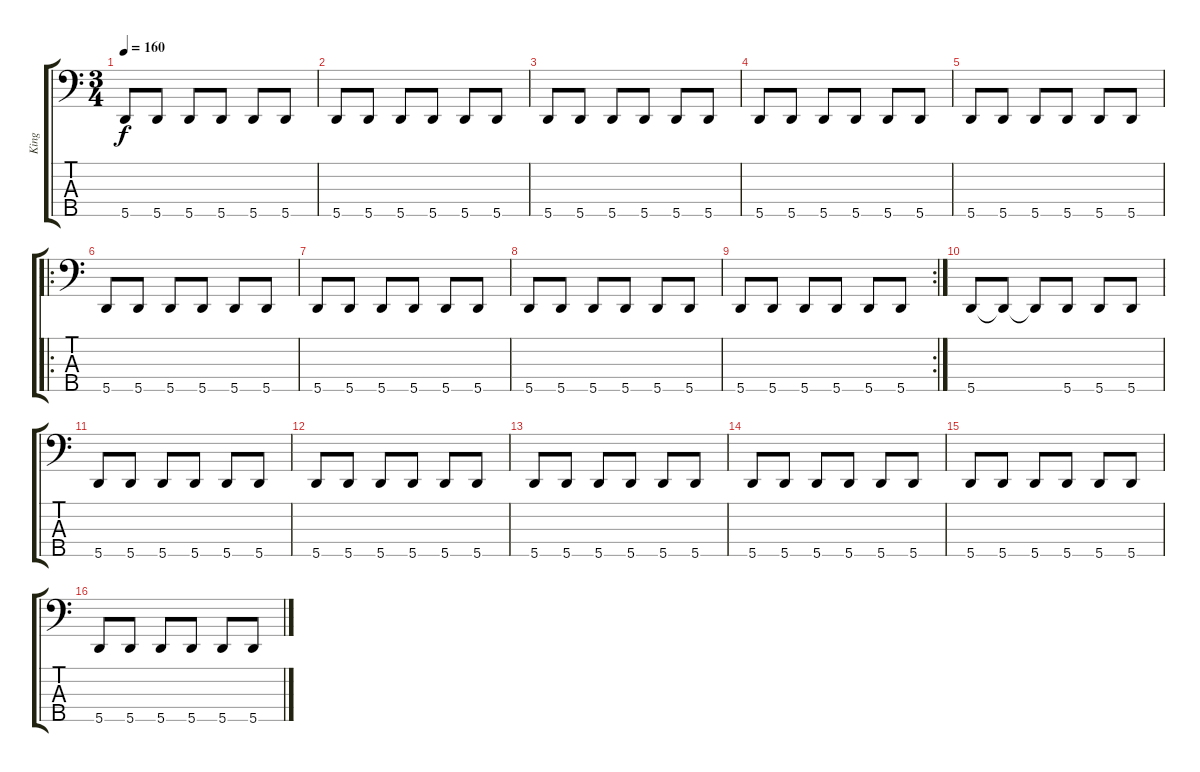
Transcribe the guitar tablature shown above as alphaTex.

\track ("King" "King") {instrument electricbassfinger}
\staff {score tabs}
\tuning (F2 C2 G1 D1 A0) {hide}
\ts (3 4)
\tempo 160
\clef f4
\ks c
5.5.8{dy f} 5.5.8 5.5.8 5.5.8 5.5.8 5.5.8 |
5.5.8 5.5.8 5.5.8 5.5.8 5.5.8 5.5.8 |
5.5.8 5.5.8 5.5.8 5.5.8 5.5.8 5.5.8 |
5.5.8 5.5.8 5.5.8 5.5.8 5.5.8 5.5.8 |
5.5.8 5.5.8 5.5.8 5.5.8 5.5.8 5.5.8 |
\ro
5.5.8 5.5.8 5.5.8 5.5.8 5.5.8 5.5.8 |
5.5.8 5.5.8 5.5.8 5.5.8 5.5.8 5.5.8 |
5.5.8 5.5.8 5.5.8 5.5.8 5.5.8 5.5.8 |
\rc 2
5.5.8 5.5.8 5.5.8 5.5.8 5.5.8 5.5.8 |
5.5.8 5.5{t}.8 5.5{t}.8 5.5.8 5.5.8 5.5.8 |
5.5.8 5.5.8 5.5.8 5.5.8 5.5.8 5.5.8 |
5.5.8 5.5.8 5.5.8 5.5.8 5.5.8 5.5.8 |
5.5.8 5.5.8 5.5.8 5.5.8 5.5.8 5.5.8 |
5.5.8 5.5.8 5.5.8 5.5.8 5.5.8 5.5.8 |
5.5.8 5.5.8 5.5.8 5.5.8 5.5.8 5.5.8 |
5.5.8 5.5.8 5.5.8 5.5.8 5.5.8 5.5.8
